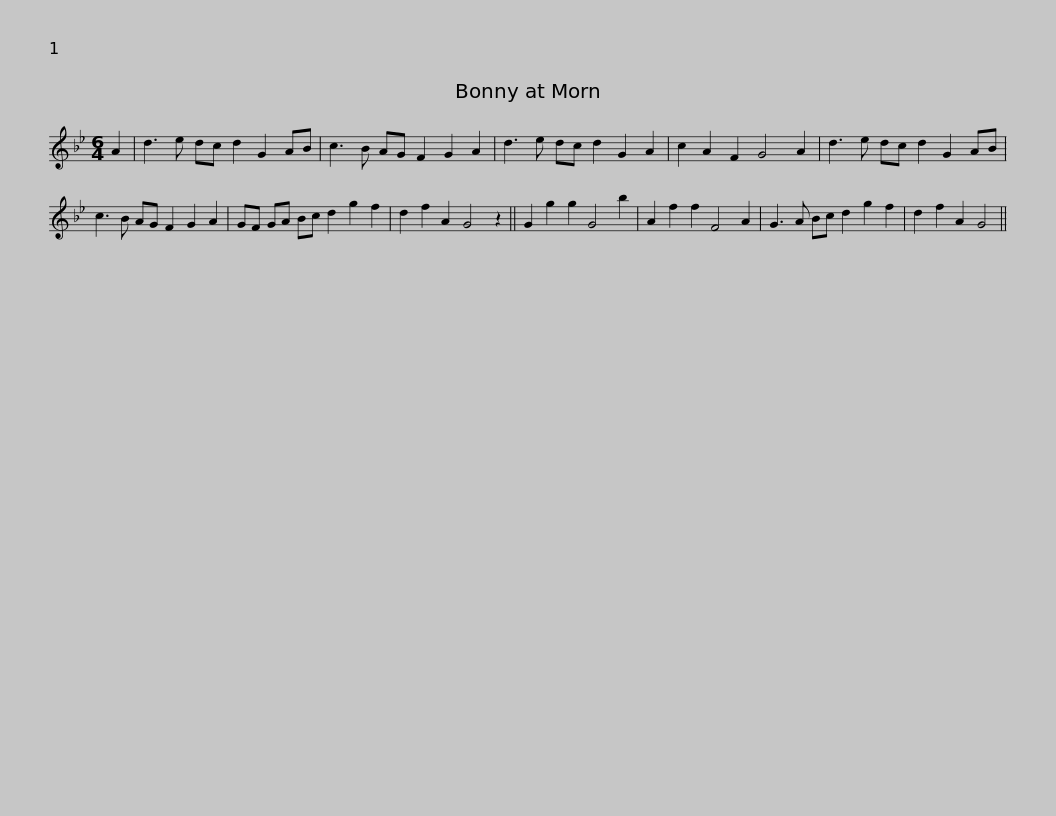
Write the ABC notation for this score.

X:1
L:1/8
M:6/4
I:linebreak $
K:Gmin
V:1 treble
V:1
 A2 | d3 e dc d2 G2 AB | c3 B AG F2 G2 A2 | d3 e dc d2 G2 A2 | c2 A2 F2 G4 A2 | %5
 d3 e dc d2 G2 AB |$ c3 B AG F2 G2 A2 | GF GA Bc d2 g2 f2 | d2 f2 A2 G4 z2 || G2 g2 g2 G4 b2 | %10
 A2 f2 f2 F4 A2 | G3 A Bc d2 g2 f2 |$ d2 f2 A2 G4 || %13
